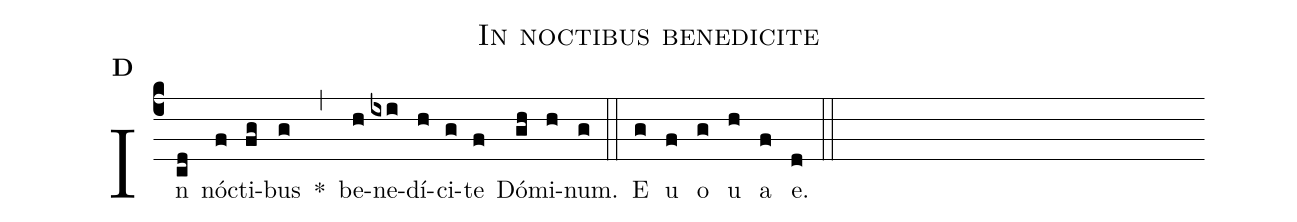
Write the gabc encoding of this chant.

name:In noctibus benedicite;
office-part:Antiphona;
mode:D;
%%
initial-style: 1;
name: In noctibus benedicite;
book: Antiphonae & Responsoria/Tomus III, p. 113;
occasion: In Dominicis;
office-part: Completorium I Ant 2;
user-notes: ;
commentary: ;
annotation: Dd;
centering-scheme: english;
fontsize: 12;
font: OFLSortsMillGoudy;
height: 11;
width: 4.5;
%%
(c4)In(cd) nó(f)cti(fg)bus(g)   *(,) be(h)ne(ixi)dí(h)ci(g)te(f) Dó(gh)mi(h)num.(g) (::)
E(g) u(f) o(g) u(h) a(f) e.(d) (::)
